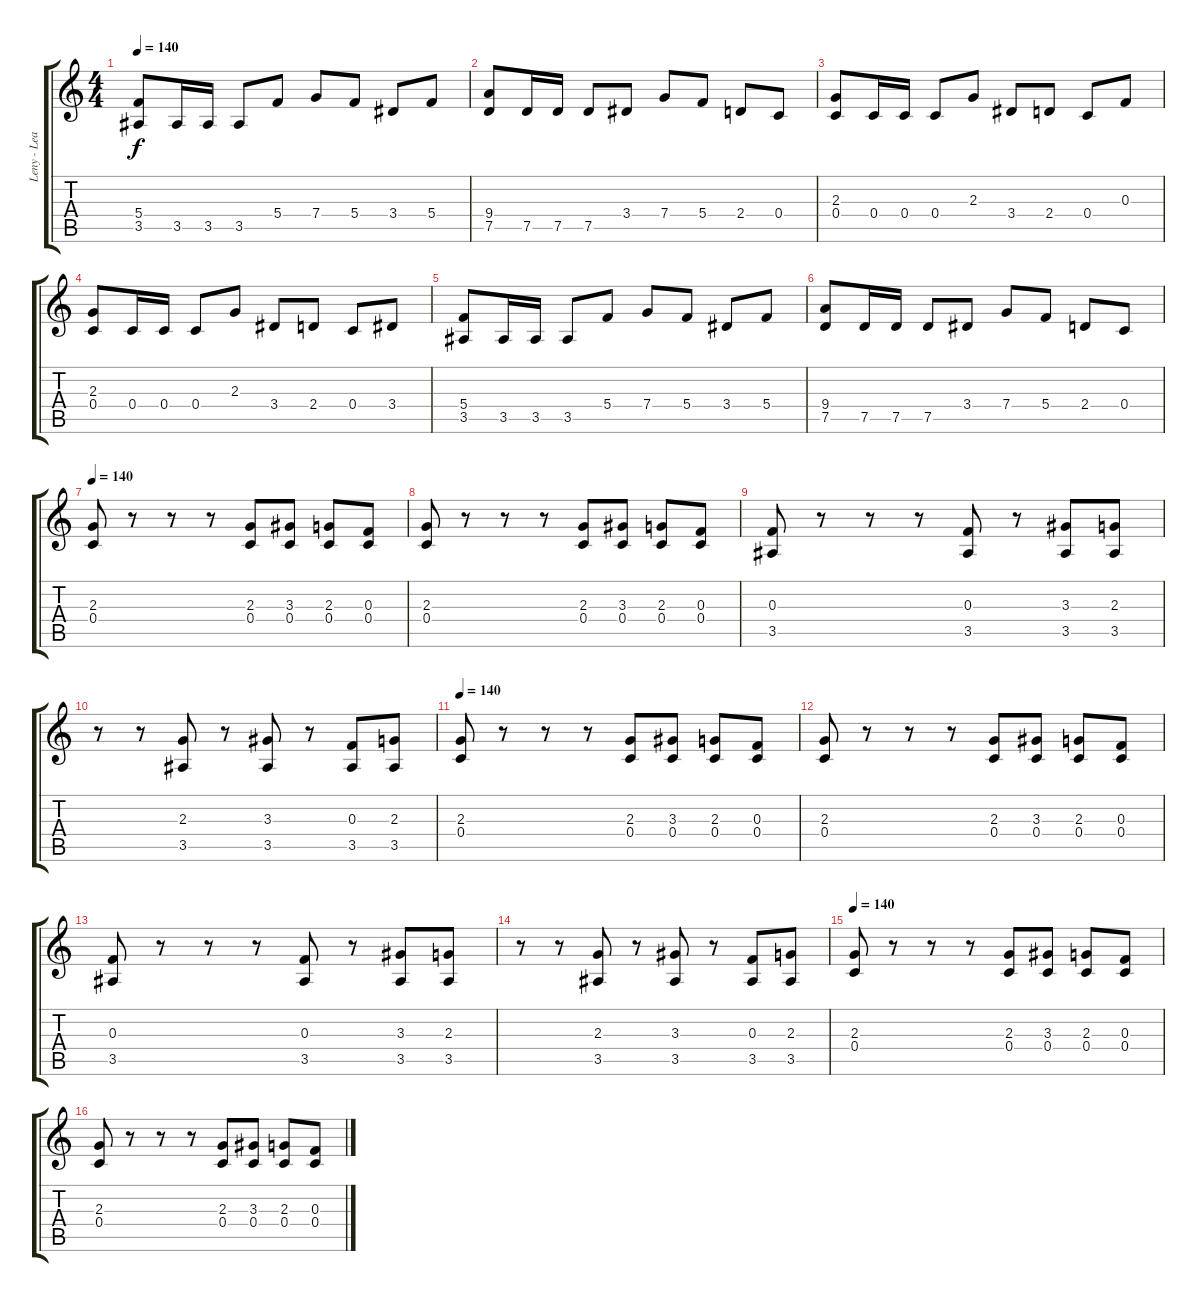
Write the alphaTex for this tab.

\track ("Leny - Lead/Rhythm" "Leny - Lea") {instrument distortionguitar}
\staff {score tabs}
\tuning (D4 A3 F3 C3 G2 D2) {hide}
\ts (4 4)
\tempo 140
\clef g2
\ks c
(5.4 3.5).8{dy f} 3.5.16 3.5.16 3.5.8 5.4.8 7.4.8 5.4.8 3.4.8 5.4.8 |
(9.4 7.5).8 7.5.16 7.5.16 7.5.8 3.4.8 7.4.8 5.4.8 2.4.8 0.4.8 |
(2.3 0.4).8 0.4.16 0.4.16 0.4.8 2.3.8 3.4.8 2.4.8 0.4.8 0.3.8 |
(2.3 0.4).8 0.4.16 0.4.16 0.4.8 2.3.8 3.4.8 2.4.8 0.4.8 3.4.8 |
(5.4 3.5).8 3.5.16 3.5.16 3.5.8 5.4.8 7.4.8 5.4.8 3.4.8 5.4.8 |
(9.4 7.5).8 7.5.16 7.5.16 7.5.8 3.4.8 7.4.8 5.4.8 2.4.8 0.4.8 |
\tempo 140
(2.3 0.4).8 r.8 r.8 r.8 (2.3 0.4).8 (3.3 0.4).8 (2.3 0.4).8 (0.3 0.4).8 |
(2.3 0.4).8 r.8 r.8 r.8 (2.3 0.4).8 (3.3 0.4).8 (2.3 0.4).8 (0.3 0.4).8 |
(0.3 3.5).8 r.8 r.8 r.8 (0.3 3.5).8 r.8 (3.3 3.5).8 (2.3 3.5).8 |
r.8 r.8 (2.3 3.5).8 r.8 (3.3 3.5).8 r.8 (0.3 3.5).8 (2.3 3.5).8 |
\tempo 140
(2.3 0.4).8 r.8 r.8 r.8 (2.3 0.4).8 (3.3 0.4).8 (2.3 0.4).8 (0.3 0.4).8 |
(2.3 0.4).8 r.8 r.8 r.8 (2.3 0.4).8 (3.3 0.4).8 (2.3 0.4).8 (0.3 0.4).8 |
(0.3 3.5).8 r.8 r.8 r.8 (0.3 3.5).8 r.8 (3.3 3.5).8 (2.3 3.5).8 |
r.8 r.8 (2.3 3.5).8 r.8 (3.3 3.5).8 r.8 (0.3 3.5).8 (2.3 3.5).8 |
\tempo 140
(2.3 0.4).8 r.8 r.8 r.8 (2.3 0.4).8 (3.3 0.4).8 (2.3 0.4).8 (0.3 0.4).8 |
(2.3 0.4).8 r.8 r.8 r.8 (2.3 0.4).8 (3.3 0.4).8 (2.3 0.4).8 (0.3 0.4).8
